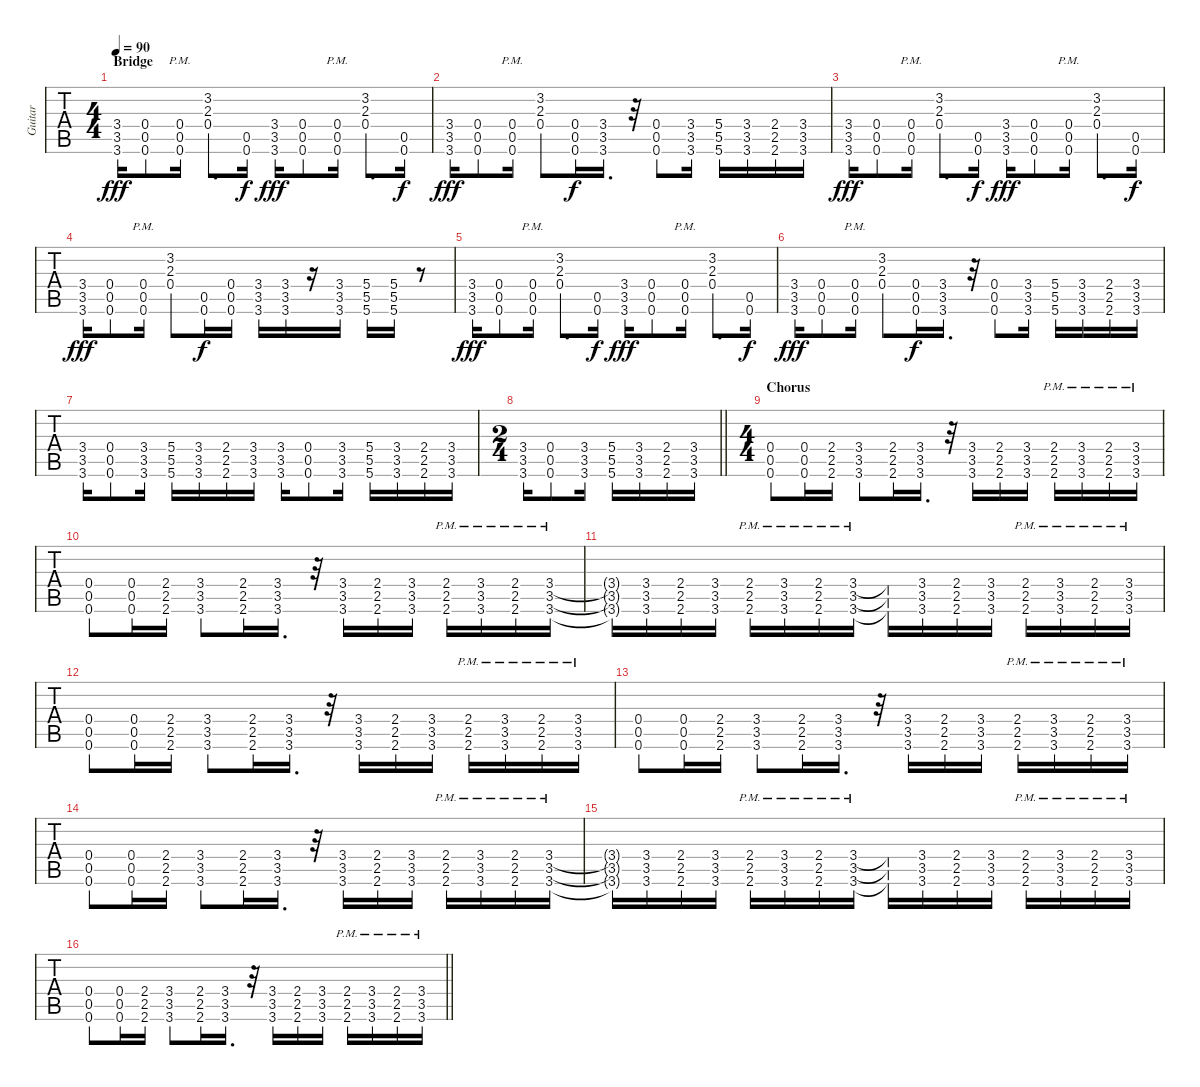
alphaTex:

\track ("Guitar" "Guitar") {instrument distortionguitar}
\staff {tabs}
\tuning (Db4 Ab3 E3 B2 Gb2 B1) {hide}
\ts (4 4)
\section ("" "Bridge")
\tempo 90
\clef g2
\ks c
(3.4 3.5 3.6).16{dy fff} (0.4 0.5 0.6).8 (0.4{pm} 0.5{pm} 0.6{pm}).16 (3.2 2.3 0.4).8{d} (0.5 0.6).16{dy f} (3.4 3.5 3.6).16{dy fff} (0.4 0.5 0.6).8 (0.4{pm} 0.5{pm} 0.6{pm}).16 (3.2 2.3 0.4).8{d} (0.5 0.6).16{dy f} |
(3.4 3.5 3.6).16{dy fff} (0.4 0.5 0.6).8 (0.4{pm} 0.5{pm} 0.6{pm}).16 (3.2 2.3 0.4).8 (0.4 0.5 0.6).16{dy f} (3.4 3.5 3.6).16{d} r.32 (0.4 0.5 0.6).8 (3.4 3.5 3.6).16 (5.4 5.5 5.6).16 (3.4 3.5 3.6).16 (2.4 2.5 2.6).16 (3.4 3.5 3.6).16 |
(3.4 3.5 3.6).16{dy fff} (0.4 0.5 0.6).8 (0.4{pm} 0.5{pm} 0.6{pm}).16 (3.2 2.3 0.4).8{d} (0.5 0.6).16{dy f} (3.4 3.5 3.6).16{dy fff} (0.4 0.5 0.6).8 (0.4{pm} 0.5{pm} 0.6{pm}).16 (3.2 2.3 0.4).8{d} (0.5 0.6).16{dy f} |
(3.4 3.5 3.6).16{dy fff} (0.4 0.5 0.6).8 (0.4{pm} 0.5{pm} 0.6{pm}).16 (3.2 2.3 0.4).8 (0.5 0.6).16{dy f} (0.4 0.5 0.6).16 (3.4 3.5 3.6).16 (3.4 3.5 3.6).16 r.16 (3.4 3.5 3.6).16 (5.4 5.5 5.6).16 (5.4 5.5 5.6).16 r.8 |
(3.4 3.5 3.6).16{dy fff} (0.4 0.5 0.6).8 (0.4{pm} 0.5{pm} 0.6{pm}).16 (3.2 2.3 0.4).8{d} (0.5 0.6).16{dy f} (3.4 3.5 3.6).16{dy fff} (0.4 0.5 0.6).8 (0.4{pm} 0.5{pm} 0.6{pm}).16 (3.2 2.3 0.4).8{d} (0.5 0.6).16{dy f} |
(3.4 3.5 3.6).16{dy fff} (0.4 0.5 0.6).8 (0.4{pm} 0.5{pm} 0.6{pm}).16 (3.2 2.3 0.4).8 (0.4 0.5 0.6).16{dy f} (3.4 3.5 3.6).16{d} r.32 (0.4 0.5 0.6).8 (3.4 3.5 3.6).16 (5.4 5.5 5.6).16 (3.4 3.5 3.6).16 (2.4 2.5 2.6).16 (3.4 3.5 3.6).16 |
(3.4 3.5 3.6).16 (0.4 0.5 0.6).8 (3.4 3.5 3.6).16 (5.4 5.5 5.6).16 (3.4 3.5 3.6).16 (2.4 2.5 2.6).16 (3.4 3.5 3.6).16 (3.4 3.5 3.6).16 (0.4 0.5 0.6).8 (3.4 3.5 3.6).16 (5.4 5.5 5.6).16 (3.4 3.5 3.6).16 (2.4 2.5 2.6).16 (3.4 3.5 3.6).16 |
\ts (2 4)
\barLineRight lightlight
(3.4 3.5 3.6).16 (0.4 0.5 0.6).8 (3.4 3.5 3.6).16 (5.4 5.5 5.6).16 (3.4 3.5 3.6).16 (2.4 2.5 2.6).16 (3.4 3.5 3.6).16 |
\ts (4 4)
\section ("" "Chorus")
(0.4 0.5 0.6).8 (0.4 0.5 0.6).16 (2.4 2.5 2.6).16 (3.4 3.5 3.6).8 (2.4 2.5 2.6).16 (3.4 3.5 3.6).16{d} r.32 (3.4 3.5 3.6).16 (2.4 2.5 2.6).16 (3.4 3.5 3.6).16 (2.4{pm} 2.5{pm} 2.6{pm}).16 (3.4{pm} 3.5{pm} 3.6{pm}).16 (2.4{pm} 2.5{pm} 2.6{pm}).16 (3.4{pm} 3.5{pm} 3.6{pm}).16 |
(0.4 0.5 0.6).8 (0.4 0.5 0.6).16 (2.4 2.5 2.6).16 (3.4 3.5 3.6).8 (2.4 2.5 2.6).16 (3.4 3.5 3.6).16{d} r.32 (3.4 3.5 3.6).16 (2.4 2.5 2.6).16 (3.4 3.5 3.6).16 (2.4{pm} 2.5{pm} 2.6{pm}).16 (3.4{pm} 3.5{pm} 3.6{pm}).16 (2.4{pm} 2.5{pm} 2.6{pm}).16 (3.4{pm} 3.5{pm} 3.6{pm}).16 |
(3.4{t} 3.5{t} 3.6{t}).16 (3.4 3.5 3.6).16 (2.4 2.5 2.6).16 (3.4 3.5 3.6).16 (2.4{pm} 2.5{pm} 2.6{pm}).16 (3.4{pm} 3.5{pm} 3.6{pm}).16 (2.4{pm} 2.5{pm} 2.6{pm}).16 (3.4{pm} 3.5{pm} 3.6{pm}).16 (3.4{t} 3.5{t} 3.6{t}).16 (3.4 3.5 3.6).16 (2.4 2.5 2.6).16 (3.4 3.5 3.6).16 (2.4{pm} 2.5{pm} 2.6{pm}).16 (3.4{pm} 3.5{pm} 3.6{pm}).16 (2.4{pm} 2.5{pm} 2.6{pm}).16 (3.4{pm} 3.5{pm} 3.6{pm}).16 |
(0.4 0.5 0.6).8 (0.4 0.5 0.6).16 (2.4 2.5 2.6).16 (3.4 3.5 3.6).8 (2.4 2.5 2.6).16 (3.4 3.5 3.6).16{d} r.32 (3.4 3.5 3.6).16 (2.4 2.5 2.6).16 (3.4 3.5 3.6).16 (2.4{pm} 2.5{pm} 2.6{pm}).16 (3.4{pm} 3.5{pm} 3.6{pm}).16 (2.4{pm} 2.5{pm} 2.6{pm}).16 (3.4{pm} 3.5{pm} 3.6{pm}).16 |
(0.4 0.5 0.6).8 (0.4 0.5 0.6).16 (2.4 2.5 2.6).16 (3.4 3.5 3.6).8 (2.4 2.5 2.6).16 (3.4 3.5 3.6).16{d} r.32 (3.4 3.5 3.6).16 (2.4 2.5 2.6).16 (3.4 3.5 3.6).16 (2.4{pm} 2.5{pm} 2.6{pm}).16 (3.4{pm} 3.5{pm} 3.6{pm}).16 (2.4{pm} 2.5{pm} 2.6{pm}).16 (3.4{pm} 3.5{pm} 3.6{pm}).16 |
(0.4 0.5 0.6).8 (0.4 0.5 0.6).16 (2.4 2.5 2.6).16 (3.4 3.5 3.6).8 (2.4 2.5 2.6).16 (3.4 3.5 3.6).16{d} r.32 (3.4 3.5 3.6).16 (2.4 2.5 2.6).16 (3.4 3.5 3.6).16 (2.4{pm} 2.5{pm} 2.6{pm}).16 (3.4{pm} 3.5{pm} 3.6{pm}).16 (2.4{pm} 2.5{pm} 2.6{pm}).16 (3.4{pm} 3.5{pm} 3.6{pm}).16 |
(3.4{t} 3.5{t} 3.6{t}).16 (3.4 3.5 3.6).16 (2.4 2.5 2.6).16 (3.4 3.5 3.6).16 (2.4{pm} 2.5{pm} 2.6{pm}).16 (3.4{pm} 3.5{pm} 3.6{pm}).16 (2.4{pm} 2.5{pm} 2.6{pm}).16 (3.4{pm} 3.5{pm} 3.6{pm}).16 (3.4{t} 3.5{t} 3.6{t}).16 (3.4 3.5 3.6).16 (2.4 2.5 2.6).16 (3.4 3.5 3.6).16 (2.4{pm} 2.5{pm} 2.6{pm}).16 (3.4{pm} 3.5{pm} 3.6{pm}).16 (2.4{pm} 2.5{pm} 2.6{pm}).16 (3.4{pm} 3.5{pm} 3.6{pm}).16 |
\barLineRight lightlight
(0.4 0.5 0.6).8 (0.4 0.5 0.6).16 (2.4 2.5 2.6).16 (3.4 3.5 3.6).8 (2.4 2.5 2.6).16 (3.4 3.5 3.6).16{d} r.32 (3.4 3.5 3.6).16 (2.4 2.5 2.6).16 (3.4 3.5 3.6).16 (2.4{pm} 2.5{pm} 2.6{pm}).16 (3.4{pm} 3.5{pm} 3.6{pm}).16 (2.4{pm} 2.5{pm} 2.6{pm}).16 (3.4{pm} 3.5{pm} 3.6{pm}).16
